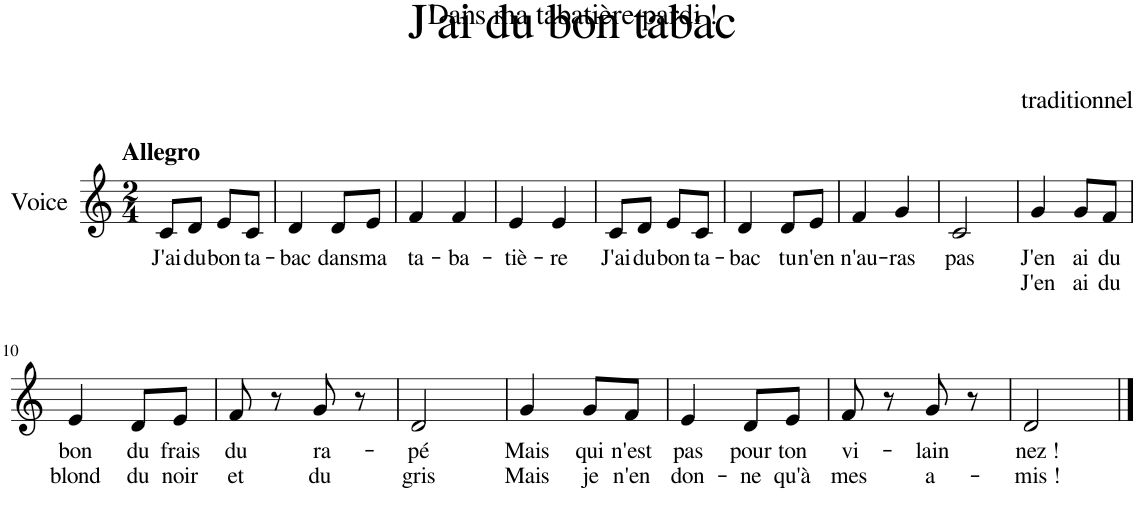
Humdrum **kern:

**kern	**text	**text
*part1	*part1	*part1
*staff1	*staff1	*staff1
*I"Voice	*	*
*clefG2	*	*
*k[]	*	*
*M2/4	*	*
=1	=1	=1
!LO:TX:a:B:t=Allegro	!	!
!	!LO:LY:b	!
8c/L	J'ai	.
!	!LO:LY:b	!
8d/J	du	.
!	!LO:LY:b	!
8e/L	bon	.
!	!LO:LY:b	!
8c/J	ta-	.
=2	=2	=2
!	!LO:LY:b	!
4d/	-bac	.
!	!LO:LY:b	!
8d/L	dans	.
!	!LO:LY:b	!
8e/J	ma	.
=3	=3	=3
!	!LO:LY:b	!
4f/	ta-	.
!	!LO:LY:b	!
4f/	-ba-	.
=4	=4	=4
!	!LO:LY:b	!
4e/	-tiè-	.
!	!LO:LY:b	!
4e/	-re	.
=5	=5	=5
!	!LO:LY:b	!
8c/L	J'ai	.
!	!LO:LY:b	!
8d/J	du	.
!	!LO:LY:b	!
8e/L	bon	.
!	!LO:LY:b	!
8c/J	ta-	.
=6	=6	=6
!	!LO:LY:b	!
4d/	-bac	.
!	!LO:LY:b	!
8d/L	tu	.
!	!LO:LY:b	!
8e/J	n'en	.
=7	=7	=7
!	!LO:LY:b	!
4f/	n'au-	.
!	!LO:LY:b	!
4g/	-ras	.
=8	=8	=8
!	!LO:LY:b	!
2c/	pas	.
=9	=9	=9
!	!LO:LY:b	!LO:LY:b
4g/	J'en	J'en
!	!LO:LY:b	!LO:LY:b
8g/L	ai	ai
!	!LO:LY:b	!LO:LY:b
8f/J	du	du
!!LO:LB:g=z
=10	=10	=10
!	!LO:LY:b	!LO:LY:b
4e/	bon	blond
!	!LO:LY:b	!LO:LY:b
8d/L	du	du
!	!LO:LY:b	!LO:LY:b
8e/J	frais	noir
=11	=11	=11
!	!LO:LY:b	!LO:LY:b
8f/	du	et
8r	.	.
!	!LO:LY:b	!LO:LY:b
8g/	ra-	du
8r	.	.
=12	=12	=12
!	!LO:LY:b	!LO:LY:b
2d/	pé	gris
=13	=13	=13
!	!LO:LY:b	!LO:LY:b
4g/	Mais	Mais
!	!LO:LY:b	!LO:LY:b
8g/L	qui	je
!	!LO:LY:b	!LO:LY:b
8f/J	n'est	n'en
=14	=14	=14
!	!LO:LY:b	!LO:LY:b
4e/	pas	don-
!	!LO:LY:b	!LO:LY:b
8d/L	pour	-ne
!	!LO:LY:b	!LO:LY:b
8e/J	ton	qu'à
=15	=15	=15
!	!LO:LY:b	!LO:LY:b
8f/	vi-	mes
8r	.	.
!	!LO:LY:b	!LO:LY:b
8g/	-lain	a-
8r	.	.
=16	=16	=16
!	!LO:LY:b	!LO:LY:b
2d/	nez !	-mis !
==	==	==
*-	*-	*-
